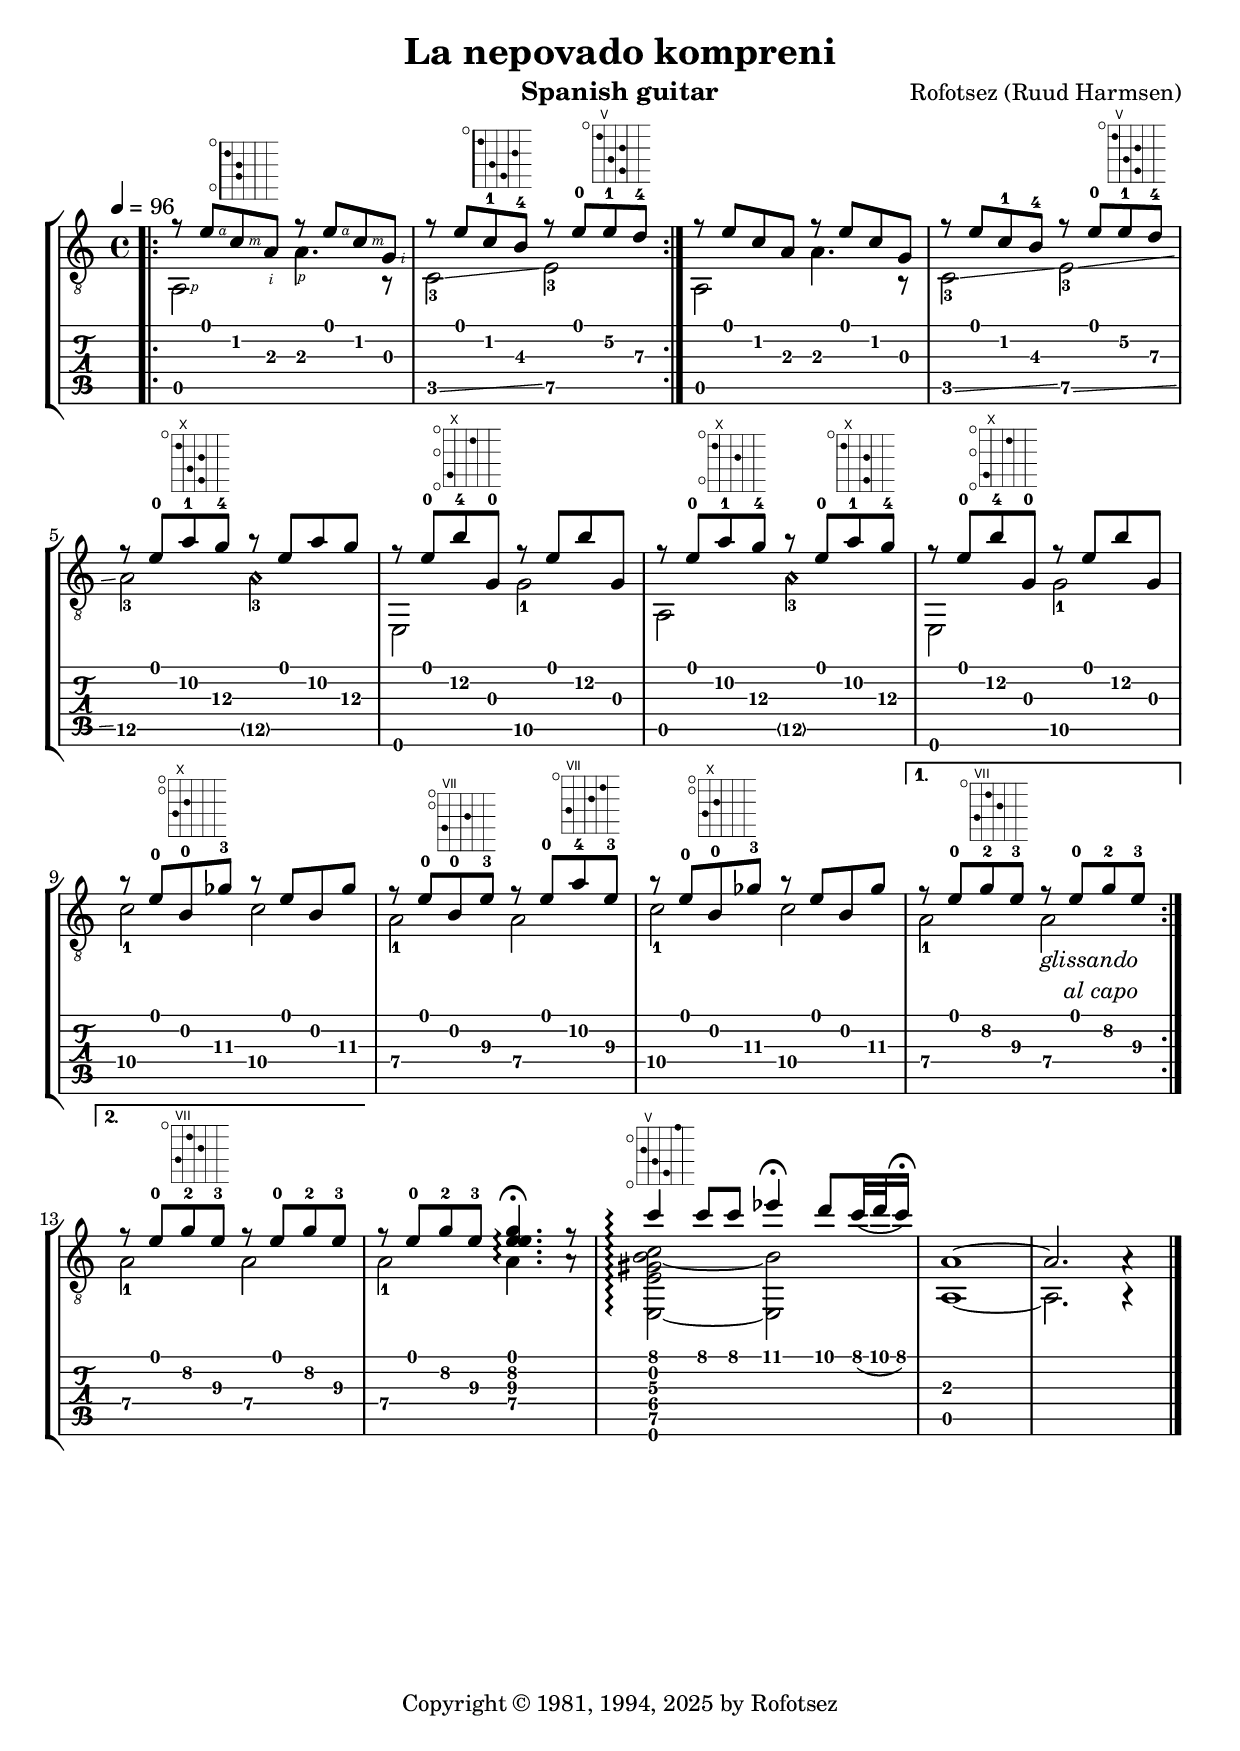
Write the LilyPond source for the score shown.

\version "2.24.2"

% Started rescoring this in Lilypond, 27 February 2025.
% Finished 2 March 2025

\header {
  title = "La nepovado kompreni"
  composer = "Rofotsez (Ruud Harmsen)"
  instrument = "Spanish guitar"
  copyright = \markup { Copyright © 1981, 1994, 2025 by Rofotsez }
  }

% Bar 1 and 2
"u001" = {
        \repeat volta 2 { \bar ".|:"
        r8	e'\rightHandFinger 4 c'\rightHandFinger 3
		^\markup { \fret-diagram
		"5-o;4-2;3-2;2-1;1-o;"}
		a_\rightHandFinger 2
	r	e'\rightHandFinger 4 c'\rightHandFinger 3 g\rightHandFinger 2
	r	e' c'-1^\markup { \fret-diagram
		"5-3;4-2;3-4;2-1;1-o;"} b-4\3
	r	e'-0\1 e'-1\2^\markup { \fret-diagram
		"5-7;4-6;3-7;2-5;1-o;"} d'-4\3
	}
}
"l001" = {
        \repeat volta 2 {
		a,2\rightHandFinger 1
	a4._\rightHandFinger 1 r8 c2_3 \glissando e_3\5
	}
}

% Bar 3 and 4
"u002" = {
	r8	e' c' a
	r	e' c' g
	r	e' c'-1 b-4\3
	r	e'-0\1 e'-1\2 ^\markup { \fret-diagram
		"5-7;4-6;3-7;2-5;1-o;"} d'-4\3
	\break
}
"l002" = {
	\override Glissando.after-line-breaking = ##t
	a,2 a4. r8 c2_3 \glissando e_3\5
	\glissando
}

% Bar 5 and 6
"u003" = {
	r8	e'-0 a'-1\2^\markup { \fret-diagram
                "5-12;4-11;3-12;2-10;1-o;"} g'-4\3
	r	e'   a'\2   g'\3
	r	e'-0 b'-4\2^\markup { \fret-diagram
                "6-o;5-10;3-o;2-12;1-o;"} g-0
	r	e'   b'\2   g
}
"l003" = { a2-3\5 \harmonicsOn a-3\5 \harmonicsOff e, g-1\5 }

% Bar 7 and 8
"u004" = {
	r8	e'-0 a'-1\2^\markup { \fret-diagram
                "5-o;3-12;2-10;1-o;" } g'-4\3
	r	e'-0 a'-1\2^\markup { \fret-diagram
                "5-12;3-12;2-10;1-o;"} g'-4\3
	r	e'-0 b'-4\2^\markup { \fret-diagram
                "6-o;5-10;3-o;2-12;1-o;"} g-0
	r	e'   b'\2   g
	\break
}
"l004" = { a,2 \harmonicsOn a-3\5 \harmonicsOff e, g-1\5 }

% Bar 9, 10 and 11
"u005" = {
	r8	e'-0 b-0\2^\markup { \fret-diagram
                "4-10;3-11;2-o;1-o;"} ges'-3\3
	r	e'   b  \2 ges'\3
	r	e'-0 b-0\2^\markup { \fret-diagram
                "4-7;3-9;2-o;1-o;"} e'-3\3
	r	e'-0 a'-4\2^\markup { \fret-diagram
                "4-7;3-9;2-10;1-o;"} e'-3\3

	r8	e'-0 b-0\2^\markup { \fret-diagram
		"4-10;3-11;2-o;1-o;"} ges'-3\3
	r	e'   b  \2 ges'\3
}
"l005" = {
	c'2-1\4 c'\4 a-1\4 a\4
	c'2-1\4 c'\4
}

% Bar 12
"u006" = {
	r8	e'-0 g'-2\2^\markup { \fret-diagram
		"4-7;3-9;2-8;1-o;"} e'-3\3
	r	e'-0 g'-2\2 e'-3\3
}
"l006" = { a2-1\4 a\4 }
"l007" = { a2-1\4 a\4_\markup \right-column {
	\italic "glissando" \italic "al capo" }
}

% Bar 13, 14, 15 and 16
"u008" = {
	\set Staff.connectArpeggios = ##t
	r8	e'-0 g'-2\2 e'-3\3
	<e' g'\2 e'\3>4.\arpeggio \fermata r8
	c''4\1^\markup { \fret-diagram
		"6-o;5-7;4-6;3-5;2-o;1-8;"}\arpeggio
	c''8 c''
	es''4\fermata d''8 c''32_(d'' c''16) \fermata
	a1~a2. a4\rest \bar "|." }
"l008" = { a2-1\4 a4.\4\arpeggio a8\rest
	<e,~ e\5 gis\4 c'\3 b\2~>2\arpeggio <e,\6 b\2>2
	a,1~a,2. a,4\rest }

Upper = { \repeat volta 2 { \"u001" \"u002" \"u003" \"u004" \"u005"
	\alternative {	\volta 1 \"u006" \volta 2 \"u006" }} \"u008" }
Lower = { \repeat volta 2 { \"l001" \"l002" \"l003" \"l004" \"l005"
	\alternative {	\volta 1 { \"l007" \break }
			\volta 2 { \"l006" }
		     }} \"l008"
	}

Fretdiagoptions = {
	\override TextScript.fret-diagram-details.orientation = #'landscape
	\override TextScript.fret-diagram-details.number-type = #'roman-upper
	\override TextScript.size = 1.1
%	\override TextScript.fret-diagram-details.finger-code = #'in-dot
	\override TextScript.fret-diagram-details.finger-code = #'below-string
	\override TextScript.fret-diagram-details.dot-color   = #'black
}

musiq = {
  \new StaffGroup = "tab with traditional" <<
    \new Staff = "guitar traditional"
    \with { \consists "Span_arpeggio_engraver" }
    {
%   Default piano sounds better? But it is written for guitar, obviously.
    \set Staff.midiInstrument = "acoustic guitar (nylon)"
    \tempo 4 = 96
    <<
      \new Voice = "upper" {
	\Fretdiagoptions
        << \clef "treble_8" { \voiceOne \omit Voice.StringNumber \Upper } >>
        }
      \new Voice = "lower"
	<< \clef "treble_8" { \voiceTwo \omit Voice.StringNumber \Lower } >>
    >>
    }
    \new TabStaff = "guitar tab" {
    <<
      \new TabVoice = "upper" { \voiceOne \Upper }
      \new TabVoice = "lower" { \voiceTwo \Lower }
    >>
    }
  >>
}

\score {                \musiq \layout {indent = 0\mm} }
\score { \unfoldRepeats \musiq \midi {} }
